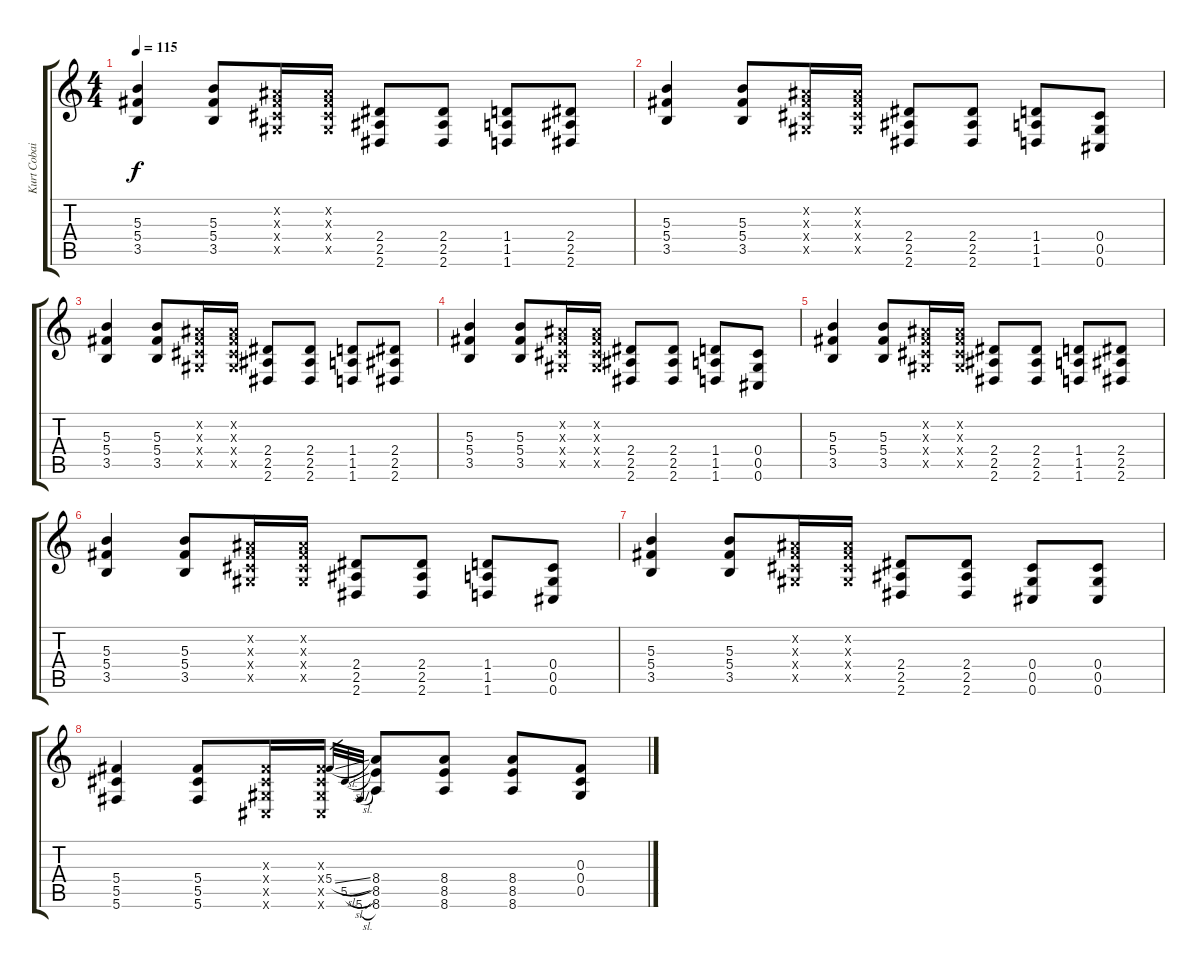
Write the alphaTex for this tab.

\track ("Kurt Cobain - Guitar I" "Kurt Cobai") {instrument distortionguitar}
\staff {score tabs}
\tuning (Eb4 Bb3 Gb3 Db3 Ab2 Db2) {hide}
\ts (4 4)
\tempo 115
\clef g2
\ks c
(5.3 5.4 3.5).4{dy f} (5.3 5.4 3.5).8 (0.2{x} 0.3{x} 0.4{x} 0.5{x}).16 (0.2{x} 0.3{x} 0.4{x} 0.5{x}).16 (2.4 2.5 2.6).8 (2.4 2.5 2.6).8 (1.4 1.5 1.6).8 (2.4 2.5 2.6).8 |
(5.3 5.4 3.5).4 (5.3 5.4 3.5).8 (0.2{x} 0.3{x} 0.4{x} 0.5{x}).16 (0.2{x} 0.3{x} 0.4{x} 0.5{x}).16 (2.4 2.5 2.6).8 (2.4 2.5 2.6).8 (1.4 1.5 1.6).8 (0.4 0.5 0.6).8 |
(5.3 5.4 3.5).4 (5.3 5.4 3.5).8 (0.2{x} 0.3{x} 0.4{x} 0.5{x}).16 (0.2{x} 0.3{x} 0.4{x} 0.5{x}).16 (2.4 2.5 2.6).8 (2.4 2.5 2.6).8 (1.4 1.5 1.6).8 (2.4 2.5 2.6).8 |
(5.3 5.4 3.5).4 (5.3 5.4 3.5).8 (0.2{x} 0.3{x} 0.4{x} 0.5{x}).16 (0.2{x} 0.3{x} 0.4{x} 0.5{x}).16 (2.4 2.5 2.6).8 (2.4 2.5 2.6).8 (1.4 1.5 1.6).8 (0.4 0.5 0.6).8 |
(5.3 5.4 3.5).4 (5.3 5.4 3.5).8 (0.2{x} 0.3{x} 0.4{x} 0.5{x}).16 (0.2{x} 0.3{x} 0.4{x} 0.5{x}).16 (2.4 2.5 2.6).8 (2.4 2.5 2.6).8 (1.4 1.5 1.6).8 (2.4 2.5 2.6).8 |
(5.3 5.4 3.5).4 (5.3 5.4 3.5).8 (0.2{x} 0.3{x} 0.4{x} 0.5{x}).16 (0.2{x} 0.3{x} 0.4{x} 0.5{x}).16 (2.4 2.5 2.6).8 (2.4 2.5 2.6).8 (1.4 1.5 1.6).8 (0.4 0.5 0.6).8 |
(5.3 5.4 3.5).4 (5.3 5.4 3.5).8 (0.2{x} 0.3{x} 0.4{x} 0.5{x}).16 (0.2{x} 0.3{x} 0.4{x} 0.5{x}).16 (2.4 2.5 2.6).8 (2.4 2.5 2.6).8 (0.4 0.5 0.6).8 (0.4 0.5 0.6).8 |
(5.4 5.5 5.6).4 (5.4 5.5 5.6).8 (0.3{x} 0.4{x} 0.5{x} 0.6{x}).16 (0.3{x} 0.4{x} 0.5{x} 0.6{x}).16 5.4{sl}.32{gr} 5.5{sl}.32{gr} 5.6{sl}.32{gr} (8.4 8.5 8.6).8 (8.4 8.5 8.6).8 (8.4 8.5 8.6).8 (0.3 0.4 0.5).8
